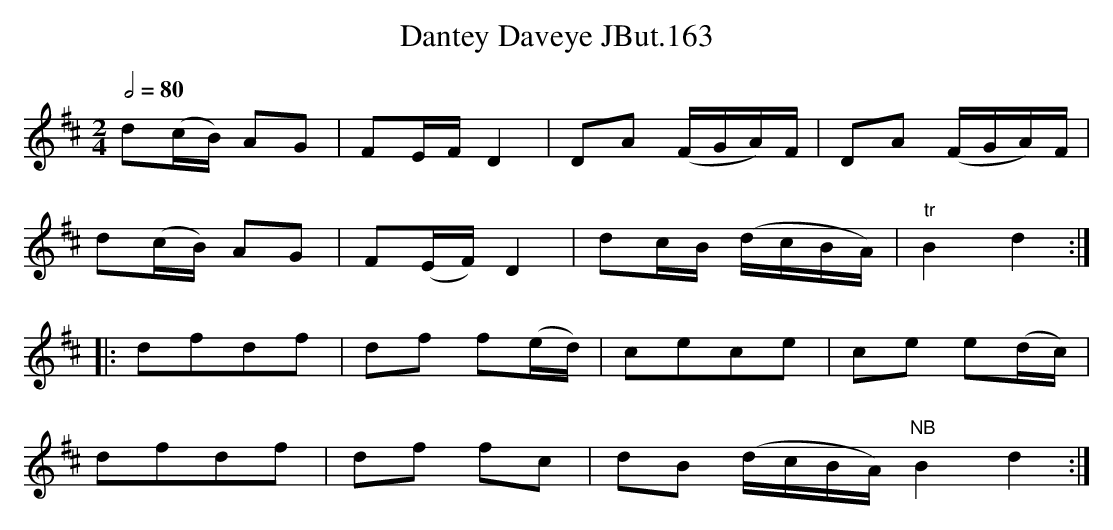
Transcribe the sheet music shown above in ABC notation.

X:1
T:Dantey Daveye JBut.163
M:2/4
L:1/8
Q:1/2=80
K:D
d(c/B/) AG | FE/F/ D2 | DA (F/G/A/)F/ | DA (F/G/A/)F/ |
d(c/B/) AG | F(E/F/) D2 | dc/B/ (d/c/B/A/) | "tr"B2d2 :|
|: dfdf | df f(e/d/) | cece | ce e(d/c/) |
dfdf | df fc | dB (d/c/B/A/) "NB"B2d2 :|
